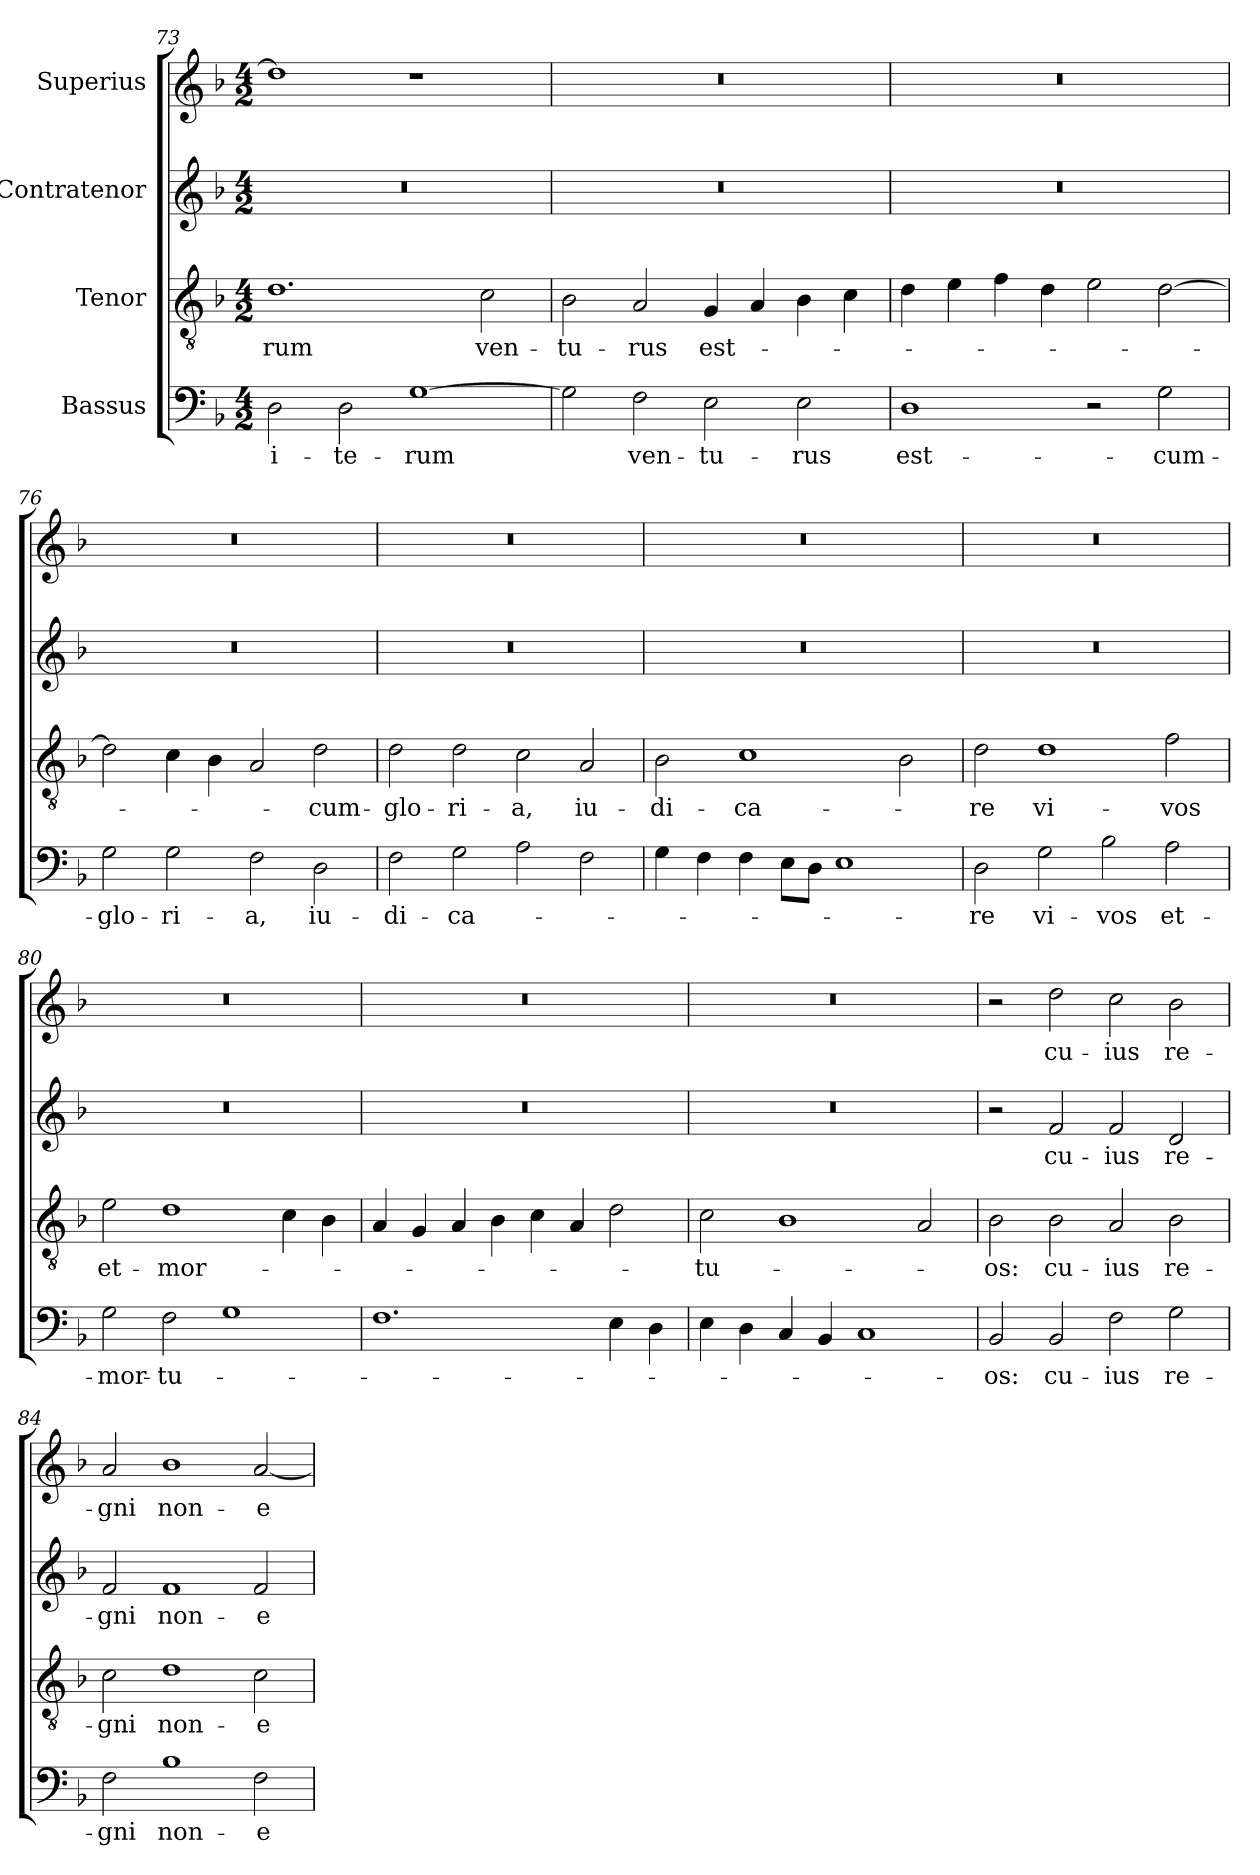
**kern	**text	**kern	**text	**kern	**text	**kern	**text
*part4	*part4	*part3	*part3	*part2	*part2	*part1	*part1
*staff4	*staff4	*staff3	*staff3	*staff2	*staff2	*staff1	*staff1
*I"Bassus	*	*I"Tenor	*	*I"Contratenor	*	*I"Superius	*
*clefF4	*	*clefGv2	*	*clefG2	*	*clefG2	*
*k[b-]	*	*k[b-]	*	*k[b-]	*	*k[b-]	*
*M4/2	*	*M4/2	*	*M4/2	*	*M4/2	*
=73	=73	=73	=73	=73	=73	=73	=73
2D\	i-	1.d\	-rum	0r	.	1dd\]	.
2D\	-te-	.	.	.	.	.	.
[1G\	-rum	.	.	.	.	1r	.
.	.	2c\	ven-	.	.	.	.
=74	=74	=74	=74	=74	=74	=74	=74
2G\]	.	2B-\	-tu-	0r	.	0r	.
2F\	ven-	2A/	-rus	.	.	.	.
2E\	-tu-	4G/	est-	.	.	.	.
.	.	4A/	.	.	.	.	.
2E\	-rus	4B-\	.	.	.	.	.
.	.	4c\	.	.	.	.	.
=75	=75	=75	=75	=75	=75	=75	=75
1D\	est-	4d\	.	0r	.	0r	.
.	.	4e\	.	.	.	.	.
.	.	4f\	.	.	.	.	.
.	.	4d\	.	.	.	.	.
2r	.	2e\	.	.	.	.	.
2G\	cum-	[2d\	.	.	.	.	.
=76	=76	=76	=76	=76	=76	=76	=76
2G\	glo-	2d\]	.	0r	.	0r	.
2G\	-ri-	4c\	.	.	.	.	.
.	.	4B-\	.	.	.	.	.
2F\	-a,	2A/	.	.	.	.	.
2D\	iu-	2d\	cum-	.	.	.	.
=77	=77	=77	=77	=77	=77	=77	=77
2F\	-di-	2d\	glo-	0r	.	0r	.
2G\	-ca-	2d\	-ri-	.	.	.	.
2A\	.	2c\	-a,	.	.	.	.
2F\	.	2A/	iu-	.	.	.	.
=78	=78	=78	=78	=78	=78	=78	=78
4G\	.	2B-\	-di-	0r	.	0r	.
4F\	.	.	.	.	.	.	.
4F\	.	1c\	-ca-	.	.	.	.
8E\L	.	.	.	.	.	.	.
8D\J	.	.	.	.	.	.	.
1E\	.	.	.	.	.	.	.
.	.	2B-\	.	.	.	.	.
=79	=79	=79	=79	=79	=79	=79	=79
2D\	-re	2d\	-re	0r	.	0r	.
2G\	vi-	1d\	vi-	.	.	.	.
2B-\	-vos	.	.	.	.	.	.
2A\	et-	2f\	-vos	.	.	.	.
=80	=80	=80	=80	=80	=80	=80	=80
2G\	mor-	2e\	et-	0r	.	0r	.
2F\	-tu-	1d\	mor-	.	.	.	.
1G\	.	.	.	.	.	.	.
.	.	4c\	.	.	.	.	.
.	.	4B-\	.	.	.	.	.
=81	=81	=81	=81	=81	=81	=81	=81
1.F\	.	4A/	.	0r	.	0r	.
.	.	4G/	.	.	.	.	.
.	.	4A/	.	.	.	.	.
.	.	4B-\	.	.	.	.	.
.	.	4c\	.	.	.	.	.
.	.	4A/	.	.	.	.	.
4E\	.	2d\	.	.	.	.	.
4D\	.	.	.	.	.	.	.
=82	=82	=82	=82	=82	=82	=82	=82
4E\	.	2c\	-tu-	0r	.	0r	.
4D\	.	.	.	.	.	.	.
4C/	.	1B-\	.	.	.	.	.
4BB-/	.	.	.	.	.	.	.
1C/	.	.	.	.	.	.	.
.	.	2A/	.	.	.	.	.
=83	=83	=83	=83	=83	=83	=83	=83
2BB-/	-os:	2B-\	-os:	2r	.	2r	.
2BB-/	cu-	2B-\	cu-	2f/	cu-	2dd\	cu-
2F\	-ius	2A/	-ius	2f/	-ius	2cc\	-ius
2G\	re-	2B-\	re-	2d/	re-	2b-\	re-
=84	=84	=84	=84	=84	=84	=84	=84
2F\	-gni	2c\	-gni	2f/	-gni	2a/	-gni
1B-\	non-	1d\	non-	1f/	non-	1b-\	non-
2F\	e-	2c\	e-	2f/	e-	[2a/	e-
=	=	=	=	=	=	=	=
*-	*-	*-	*-	*-	*-	*-	*-
